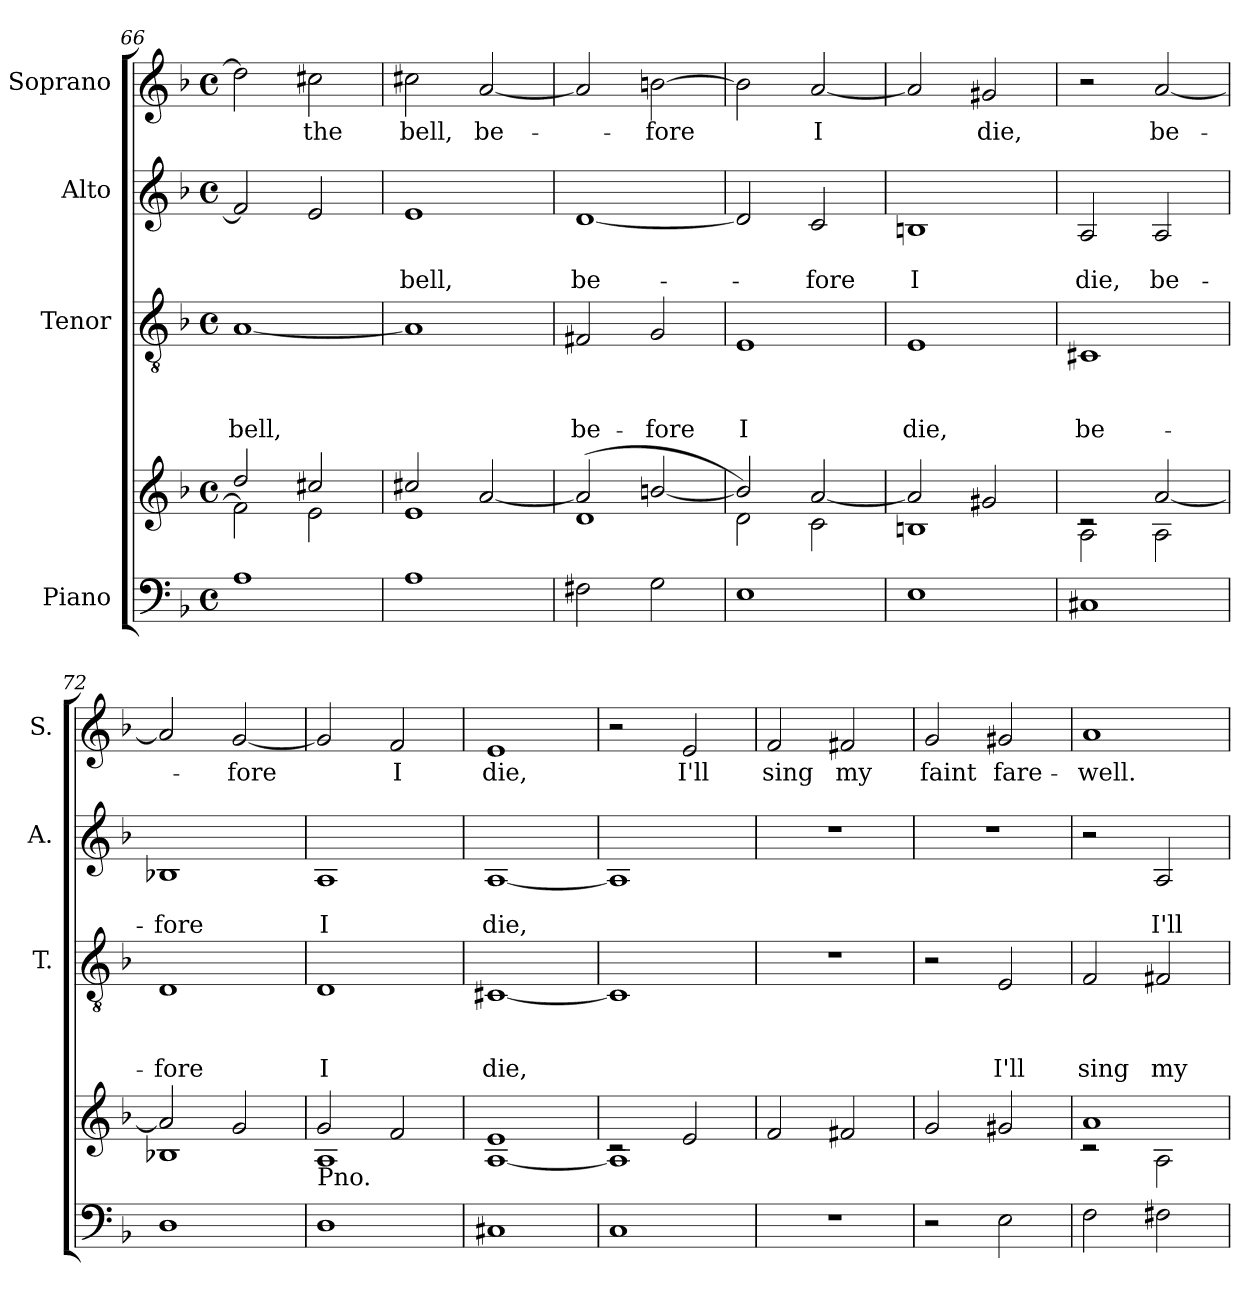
**kern	**kern	**kern	**text	**text	**text	**kern	**text	**text	**kern	**text
*part4	*part4	*part3	*part3	*part3	*part3	*part2	*part2	*part2	*part1	*part1
*staff5	*staff4	*staff3	*staff3	*staff3	*staff3	*staff2	*staff2	*staff2	*staff1	*staff1
*I"Piano	*	*I"Tenor	*	*	*	*I"Alto	*	*	*I"Soprano	*
*	*	*I'T.	*	*	*	*I'A.	*	*	*I'S.	*
!!LO:LB:g=z
*clefF4	*clefG2	*clefGv2	*	*	*	*clefG2	*	*	*clefG2	*
*k[b-]	*k[b-]	*k[b-]	*	*	*	*k[b-]	*	*	*k[b-]	*
*F:	*F:	*F:	*	*	*	*F:	*	*	*F:	*
*M4/4	*M4/4	*M4/4	*	*	*	*M4/4	*	*	*M4/4	*
*met(c)	*met(c)	*met(c)	*	*	*	*met(c)	*	*	*met(c)	*
=66	=66	=66	=66	=66	=66	=66	=66	=66	=66	=66
*	*^	*	*	*	*	*	*	*	*	*
!	!	!	!	!	!	!LO:LY:b	!	!	!	!	!
1A	2f\]	2dd/	[<1A	.	.	bell,	2f/]	.	.	2dd\]	.
!	!	!	!	!	!	!	!	!	!	!	!LO:LY:b
.	2e\	2cc#X/	.	.	.	.	2e/	.	.	2cc#X\	the
=67	=67	=67	=67	=67	=67	=67	=67	=67	=67	=67	=67
!	!	!	!	!	!	!	!	!	!LO:LY:b	!	!LO:LY:b
1A	1e	2cc#X/	1A]	.	.	.	1e	.	bell,	2cc#X\	bell,
!	!	!	!	!	!	!	!	!	!	!	!LO:LY:b
.	.	[>2a/	.	.	.	.	.	.	.	[<2a/	be-
=68	=68	=68	=68	=68	=68	=68	=68	=68	=68	=68	=68
!	!	!	!	!	!	!LO:LY:b	!	!	!LO:LY:b	!	!
2F#X\	(<1d	2a/]	2F#X/	.	.	be-	[<1d	.	be-	2a/]	.
!	!	!	!	!	!	!LO:LY:b	!	!	!	!	!LO:LY:b
2G\	.	[>2bn/	2G/	.	.	-fore	.	.	.	[>2bn\	-fore
=69	=69	=69	=69	=69	=69	=69	=69	=69	=69	=69	=69
!	!	!	!	!	!	!LO:LY:b:rj	!	!	!	!	!
1E	2d\)	2b/]	1E	.	.	I	2d/]	.	.	2b\]	.
!	!	!	!	!	!	!	!	!	!LO:LY:b	!	!LO:LY:b:rj
.	2c\	[>2a/	.	.	.	.	2c/	.	-fore	[<2a/	I
=70	=70	=70	=70	=70	=70	=70	=70	=70	=70	=70	=70
!	!	!	!	!	!	!LO:LY:b	!	!	!LO:LY:b:rj	!	!
1E	1Bn	2a/]	1E	.	.	die,	1Bn	.	I	2a/]	.
!	!	!	!	!	!	!	!	!	!	!	!LO:LY:b
.	.	2g#X/	.	.	.	.	.	.	.	2g#X/	die,
=71	=71	=71	=71	=71	=71	=71	=71	=71	=71	=71	=71
!	!	!	!	!	!	!LO:LY:b	!	!	!LO:LY:b	!	!
1C#X	2A\	2rc	1C#X	.	.	be-	2A/	.	die,	2r	.
!	!	!	!	!	!	!	!	!	!LO:LY:b	!	!LO:LY:b
.	2A\	[>2a/	.	.	.	.	2A/	.	be-	[<2a/	be-
=72	=72	=72	=72	=72	=72	=72	=72	=72	=72	=72	=72
!	!	!	!	!	!	!LO:LY:b	!	!	!LO:LY:b	!	!
1D	1B-X	2a/]	1D	.	.	-fore	1B-X	.	-fore	2a/]	.
!	!	!	!	!	!	!	!	!	!	!	!LO:LY:b
.	.	2g/	.	.	.	.	.	.	.	[<2g/	-fore
!!LO:LB:g=z
=73	=73	=73	=73	=73	=73	=73	=73	=73	=73	=73	=73
!	!LO:TX:b:t=Pno.	!	!	!	!	!	!	!	!	!	!
!	!	!	!	!	!	!LO:LY:b	!	!	!LO:LY:b:rj	!	!
1D	1A	2g/	1D	.	.	I	1A	.	I	2g/]	.
!	!	!	!	!	!	!	!	!	!	!	!LO:LY:b
.	.	2f/	.	.	.	.	.	.	.	2f/	I
=74	=74	=74	=74	=74	=74	=74	=74	=74	=74	=74	=74
!	!	!	!	!	!	!LO:LY:b	!	!	!LO:LY:b	!	!LO:LY:b
*	*v	*v	*	*	*	*	*	*	*	*	*
1C#X	[<1A 1e	[<1C#X	.	.	die,	[<1A	.	die,	1e	die,
=75	=75	=75	=75	=75	=75	=75	=75	=75	=75	=75
*	*^	*	*	*	*	*	*	*	*	*
1C	1A]	2rc	1C#]	.	.	.	1A]	.	.	2r	.
!	!	!	!	!	!	!	!	!	!	!	!LO:LY:b
.	.	2e/	.	.	.	.	.	.	.	2e/	I'll
=76	=76	=76	=76	=76	=76	=76	=76	=76	=76	=76	=76
!	!	!	!	!	!	!	!	!	!	!	!LO:LY:b
*	*v	*v	*	*	*	*	*	*	*	*	*
1r	2f/	1r	.	.	.	1r	.	.	2f/	sing
!	!	!	!	!	!	!	!	!	!	!LO:LY:b
.	2f#X/	.	.	.	.	.	.	.	2f#X/	my
=77	=77	=77	=77	=77	=77	=77	=77	=77	=77	=77
!	!	!	!	!	!	!	!	!	!	!LO:LY:b
2r	2g/	2r	.	.	.	1r	.	.	2g/	faint
!	!	!	!	!	!LO:LY:b	!	!	!	!	!LO:LY:b
2E\	2g#X/	2E/	.	.	I'll	.	.	.	2g#X/	fare-
=78	=78	=78	=78	=78	=78	=78	=78	=78	=78	=78
*	*^	*	*	*	*	*	*	*	*	*
!	!	!	!	!	!	!LO:LY:b	!	!	!	!	!LO:LY:b
2F\	1a	2rc	2F/	.	.	sing	2r	.	.	1a	-well.
!	!	!	!	!	!	!LO:LY:b	!	!	!LO:LY:b	!	!
2F#X\	.	2A\	2F#X/	.	.	my	2A/	.	I'll	.	.
*	*v	*v	*	*	*	*	*	*	*	*	*
=	=	=	=	=	=	=	=	=	=	=
*-	*-	*-	*-	*-	*-	*-	*-	*-	*-	*-
